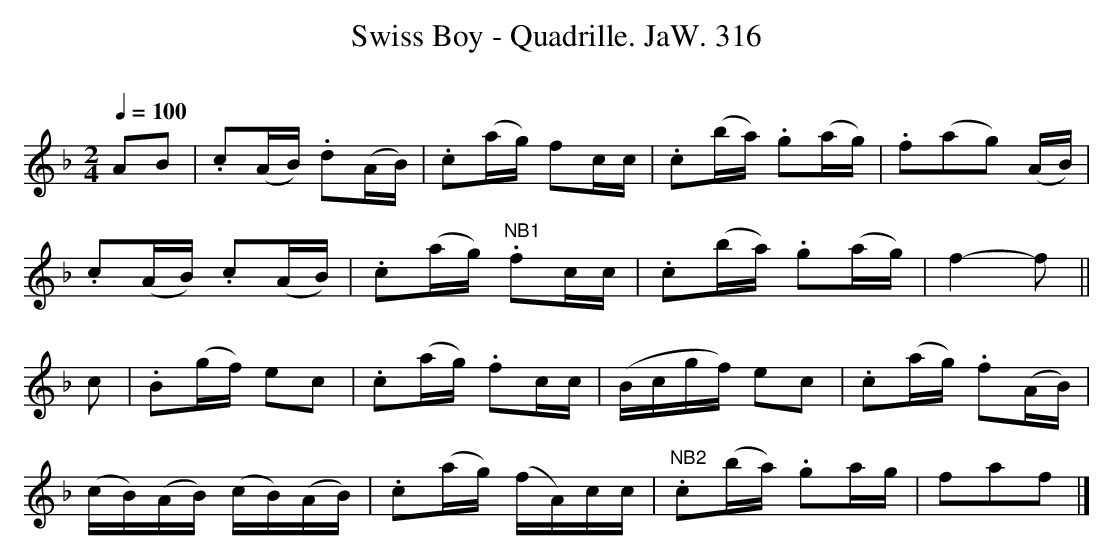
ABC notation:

X:1
T:Swiss Boy - Quadrille. JaW. 316
M:2/4
L:1/8
Q:1/4=100
O:
K:F
AB|.c(A/B/) .d(A/B/)|.c(a/g/) fc/c/|.c(b/a/) .g(a/g/)|.f(ag) (A/B/)|
.c(A/B/) .c(A/B/)|.c(a/g/) "NB1".fc/c/|.c(b/a/) .g(a/g/)|f2-f||
c|.B(g/f/) ec|.c(a/g/) .fc/c/ |(B/c/g/f/) ec|.c(a/g/) .f(A/B/)|
(c/B/)(A/B/) (c/B/)(A/B/)|.c(a/g/) (f/A/)c/c/|"NB2".c(b/a/) .ga/g/|faf|]
